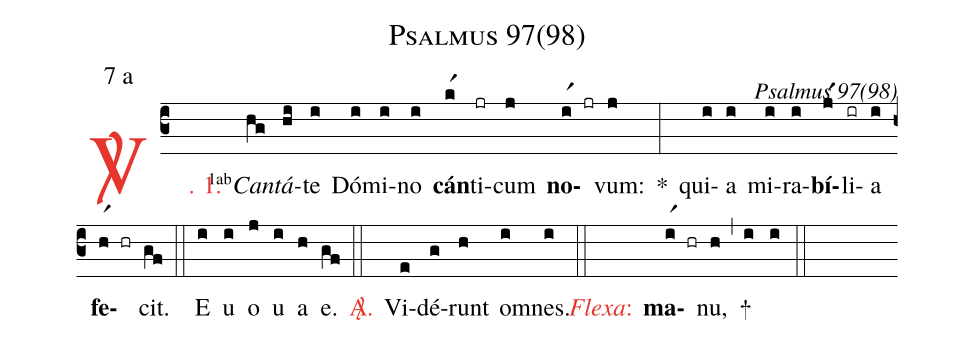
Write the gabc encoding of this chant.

name: Psalmus 97(98);
mode: 7;
mode-differentia: a;
commentary: Psalmus 97(98);
%%
(c3)

<c><sp>V/</sp>. 1.</c>() <v>\VSup{1ab}</v><i>Can</i>(hg)<i>tá</i>(hi)te(i) Dó(i)mi(i)no(i) <b>cán</b>(kr1)ti(jr)cum(j) <b>no</b>(ir1 jr)vum:(j) *(:) qui(i)a(i) mi(i)ra(i)<b>bí</b>(jr1)li(ir)a(i) <b>fe</b>(hr1 hr)cit.(gf)

(::)

<eu>E(i) u(i) o(j) u(i) a(h) e.</eu>(gf)

(::)

<nlba><c><sp>A/</sp>.</c>() Vi</nlba>(e)dé(g)runt(h) om(i)nes.(i)

(::)

<c><i>Flexa</i>:</c>() <b>ma</b>(ir1 hr)nu,(h) (,) + (i) (i)

(::)
